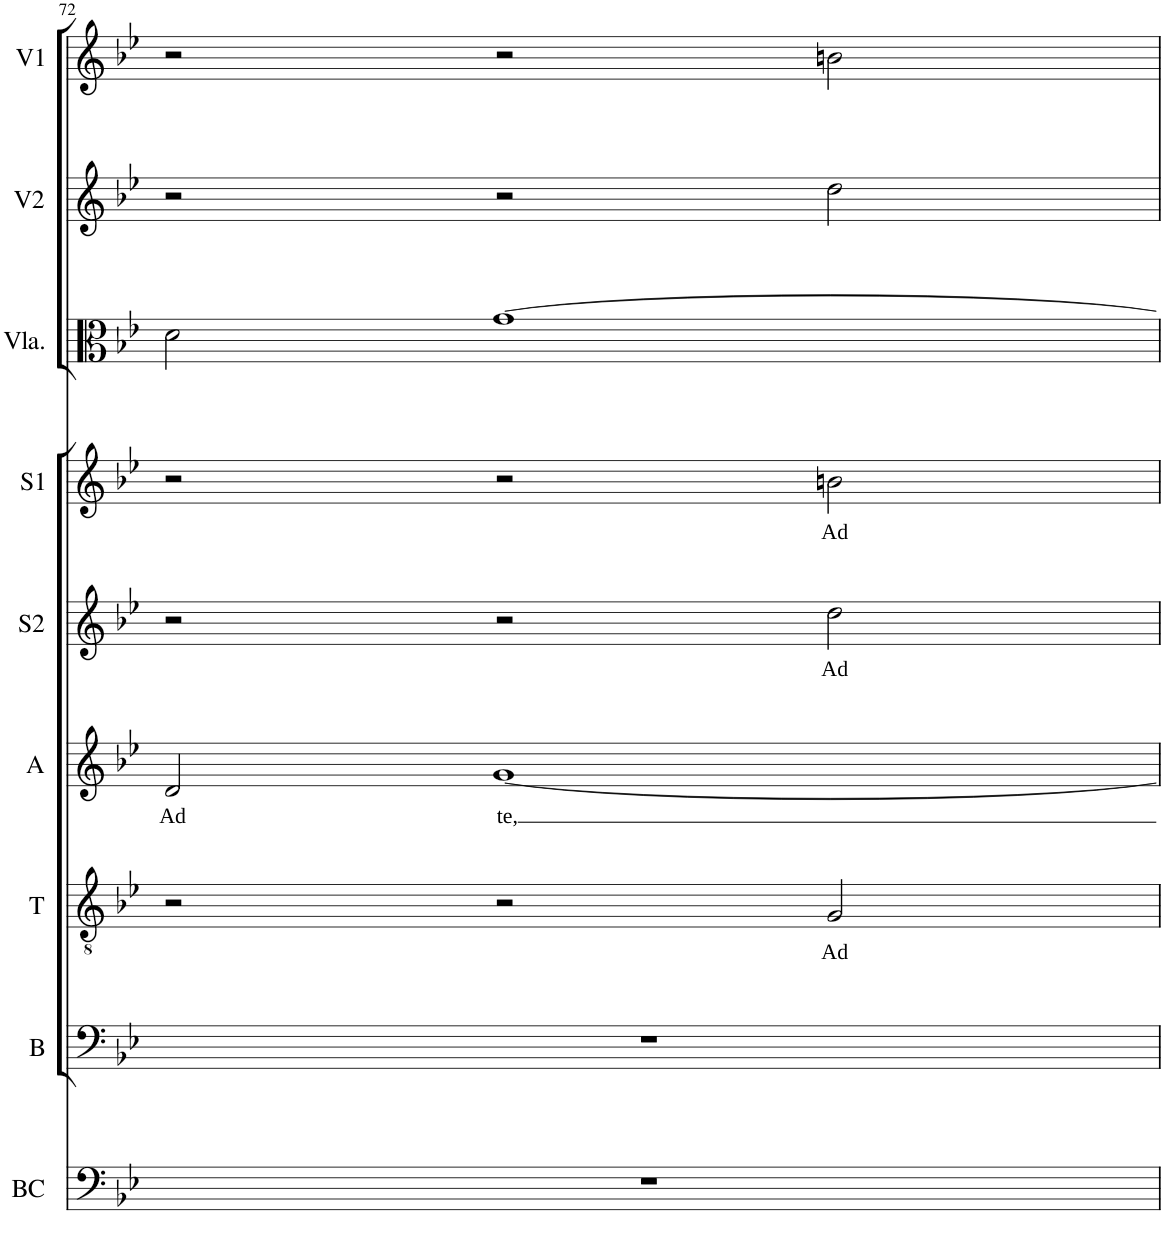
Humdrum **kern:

**kern	**kern	**kern	**text	**kern	**text	**kern	**text	**kern	**text	**kern	**kern	**kern
*part9	*part8	*part7	*part7	*part6	*part6	*part5	*part5	*part4	*part4	*part3	*part2	*part1
*staff9	*staff8	*staff7	*staff7	*staff6	*staff6	*staff5	*staff5	*staff4	*staff4	*staff3	*staff2	*staff1
*I"Fondau	*I"Basso	*I"Tenore	*	*I"Alto	*	*I"Soprano  II	*	*I"Soprano  I	*	*I"Viola	*I"Violin  II	*I"Violin  I
*	*I'B	*I'T	*	*I'A	*	*I'S2	*	*I'S1	*	*I'Vla.	*I'V2	*I'V1
!!LO:PB:g=z
*clefF4	*clefF4	*clefC4	*	*clefC3	*	*clefC1	*	*clefC1	*	*clefC3	*clefG2	*clefG2
*k[b-e-]	*k[b-e-]	*k[b-e-]	*	*k[b-e-]	*	*k[b-e-]	*	*k[b-e-]	*	*k[b-e-]	*k[b-e-]	*k[b-e-]
*B-:	*B-:	*B-:	*	*B-:	*	*B-:	*	*B-:	*	*B-:	*B-:	*B-:
*M3/2	*M3/2	*M3/2	*	*M3/2	*	*M3/2	*	*M3/2	*	*M3/2	*M3/2	*M3/2
=72	=72	=72	=72	=72	=72	=72	=72	=72	=72	=72	=72	=72
!	!	!	!	!	!LO:LY:b	!	!	!	!	!	!	!
1.r	1.r	2r	.	2d/	Ad	2r	.	2r	.	2d\	2r	2r
!	!	!	!	!	!LO:LY:b	!	!	!	!	!	!	!
.	.	2r	.	[1g	te,	2r	.	2r	.	[1g	2r	2r
!	!	!	!LO:LY:b	!	!	!	!LO:LY:b	!	!LO:LY:b	!	!	!
.	.	2G/	Ad	.	.	2dd\	Ad	2bn\	Ad	.	2dd\	2bn\
=	=	=	=	=	=	=	=	=	=	=	=	=
*-	*-	*-	*-	*-	*-	*-	*-	*-	*-	*-	*-	*-
